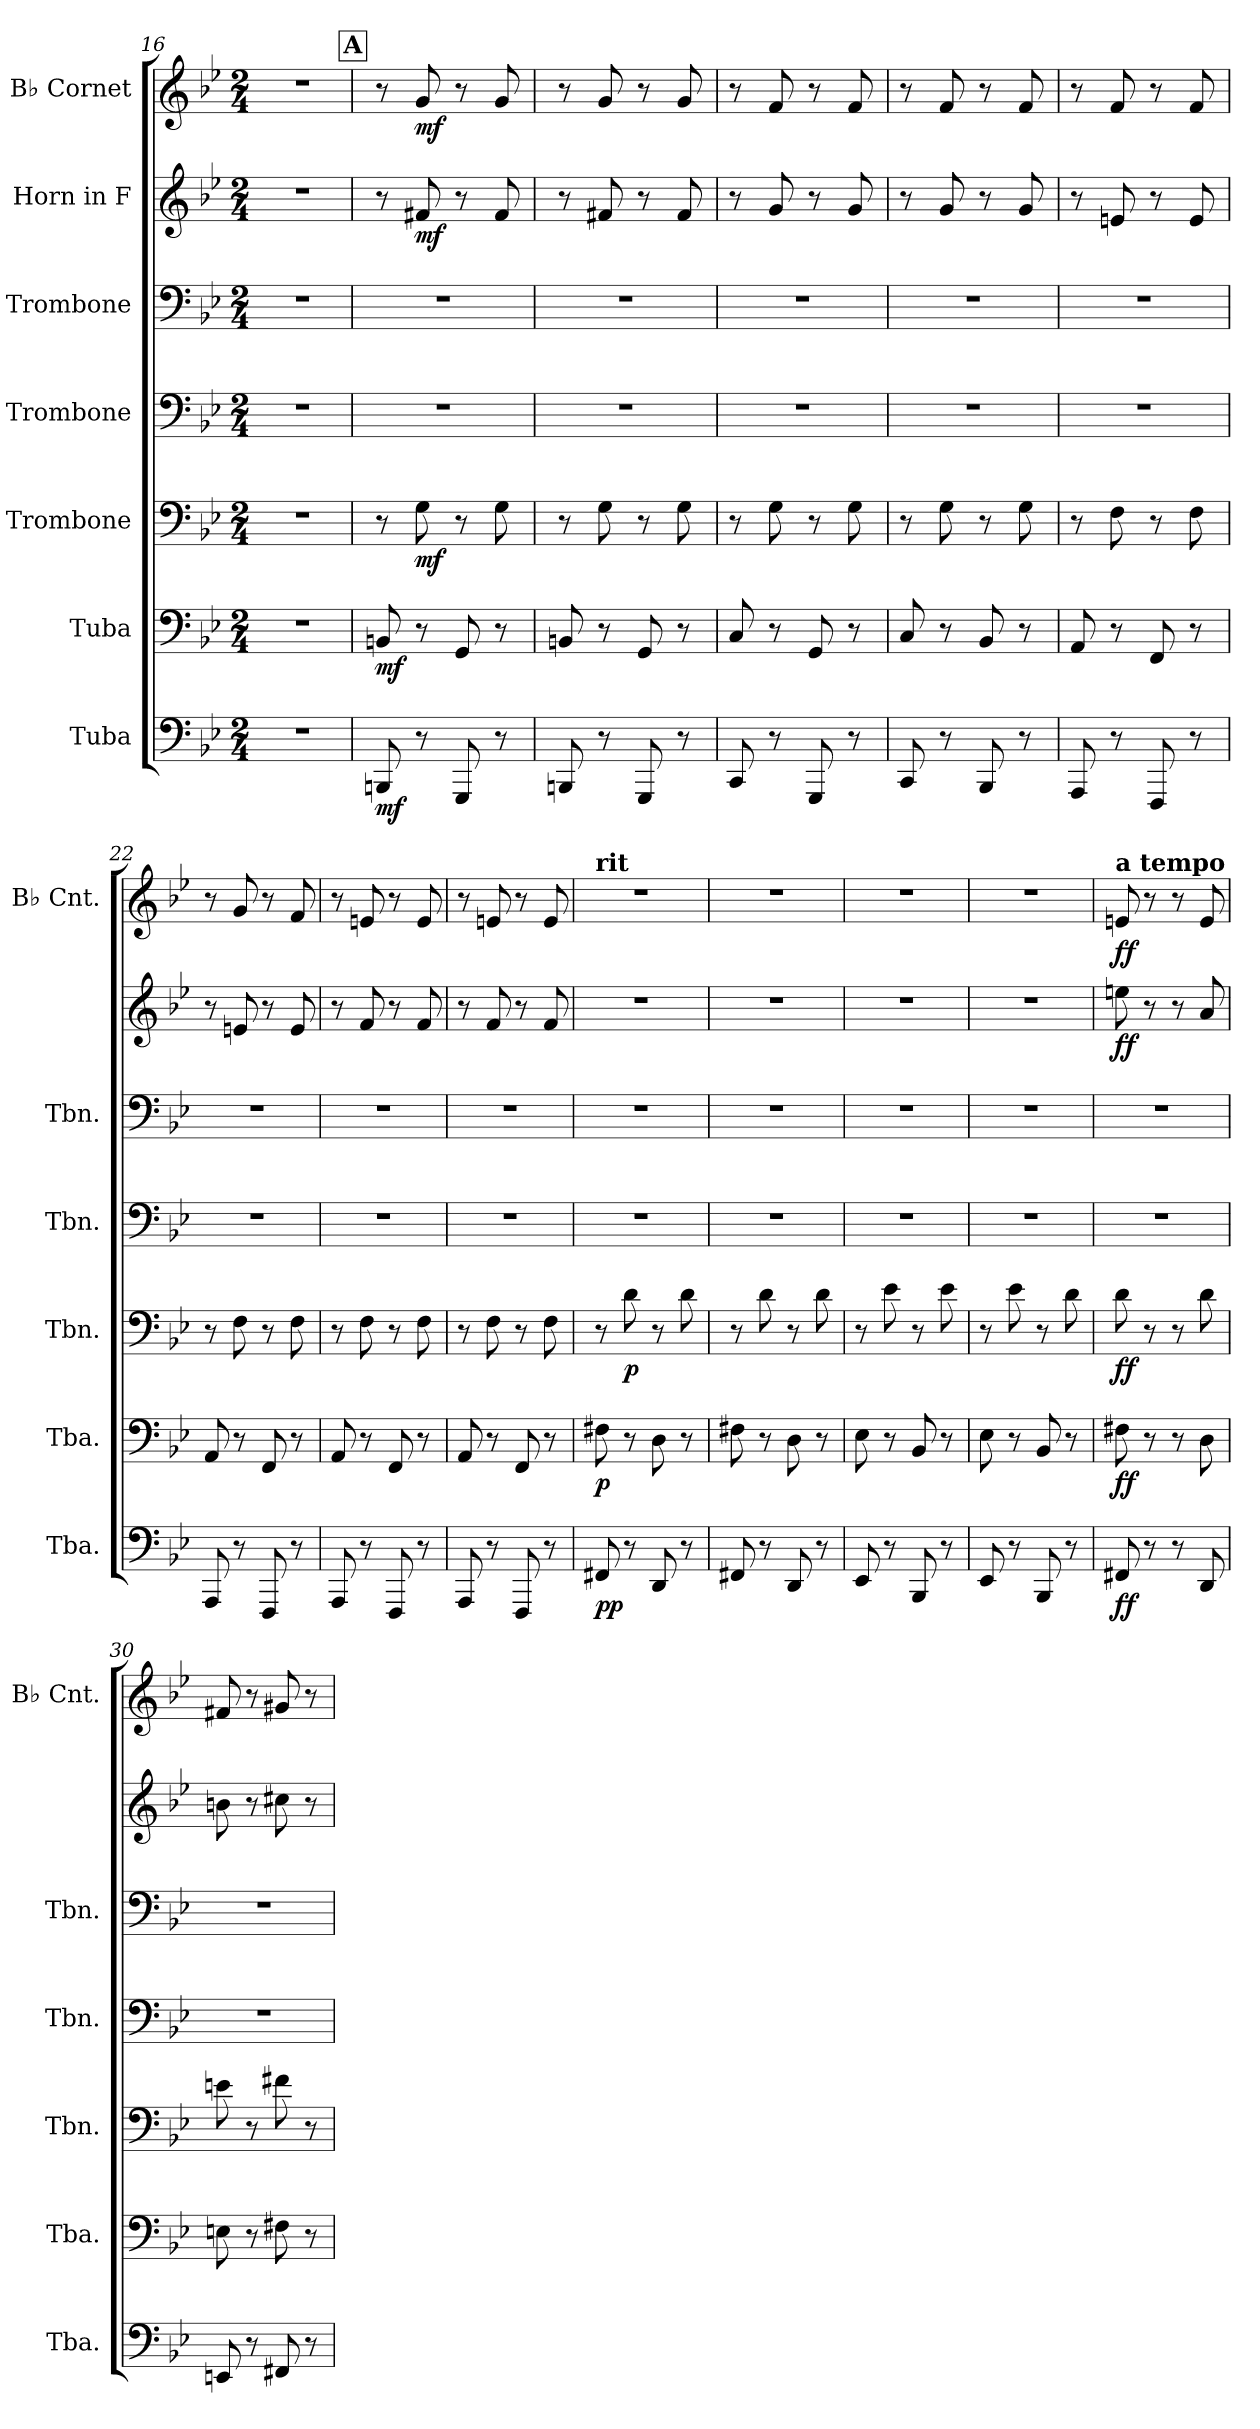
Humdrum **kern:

**kern	**dynam	**kern	**dynam	**kern	**dynam	**kern	**kern	**kern	**dynam	**kern	**dynam
*part7	*part7	*part6	*part6	*part5	*part5	*part4	*part3	*part2	*part2	*part1	*part1
*staff7	*staff7	*staff6	*staff6	*staff5	*staff5	*staff4	*staff3	*staff2	*staff2	*staff1	*staff1
*I"Tuba	*	*I"Tuba	*	*I"Trombone	*	*I"Trombone	*I"Trombone	*I"Horn in F	*	*I"B♭ Cornet	*
*I'Tba.	*	*I'Tba.	*	*I'Tbn.	*	*I'Tbn.	*I'Tbn.	*	*	*I'B♭ Cnt.	*
*clefF4	*	*clefF4	*	*clefF4	*	*clefF4	*clefF4	*clefG2	*	*clefG2	*
*	*	*	*	*	*	*	*	*ITrd4c7	*	*ITrd1c2	*
*k[b-e-]	*	*k[b-e-]	*	*k[b-e-]	*	*k[b-e-]	*k[b-e-]	*k[b-e-a-]	*	*k[b-e-a-d-]	*
*M2/4	*	*M2/4	*	*M2/4	*	*M2/4	*M2/4	*M2/4	*	*M2/4	*
=16	=16	=16	=16	=16	=16	=16	=16	=16	=16	=16	=16
2r	.	2r	.	2r	.	2r	2r	2r	.	2r	.
!!LO:REH:place=s1:a:B:fs=14:t=A
=17	=17	=17	=17	=17	=17	=17	=17	=17	=17	=17	=17
!	!LO:DY:b	!	!LO:DY:b	!	!	!	!	!	!	!	!
8BBBn/	mf	8BBn/	mf	8r	.	2r	2r	8r	.	8r	.
!	!	!	!	!	!LO:DY:b	!	!	!	!LO:DY:b	!	!LO:DY:b
8r	.	8r	.	8G\	mf	.	.	8Bn/	mf	8f/	mf
8GGG/	.	8GG/	.	8r	.	.	.	8r	.	8r	.
8r	.	8r	.	8G\	.	.	.	8B/	.	8f/	.
=18	=18	=18	=18	=18	=18	=18	=18	=18	=18	=18	=18
8BBBn/	.	8BBn/	.	8r	.	2r	2r	8r	.	8r	.
8r	.	8r	.	8G\	.	.	.	8Bn/	.	8f/	.
8GGG/	.	8GG/	.	8r	.	.	.	8r	.	8r	.
8r	.	8r	.	8G\	.	.	.	8B/	.	8f/	.
=19	=19	=19	=19	=19	=19	=19	=19	=19	=19	=19	=19
8CC/	.	8C/	.	8r	.	2r	2r	8r	.	8r	.
8r	.	8r	.	8G\	.	.	.	8c/	.	8e-/	.
8GGG/	.	8GG/	.	8r	.	.	.	8r	.	8r	.
8r	.	8r	.	8G\	.	.	.	8c/	.	8e-/	.
=20	=20	=20	=20	=20	=20	=20	=20	=20	=20	=20	=20
8CC/	.	8C/	.	8r	.	2r	2r	8r	.	8r	.
8r	.	8r	.	8G\	.	.	.	8c/	.	8e-/	.
8BBB-/	.	8BB-i/	.	8r	.	.	.	8r	.	8r	.
8r	.	8r	.	8G\	.	.	.	8c/	.	8e-/	.
=21	=21	=21	=21	=21	=21	=21	=21	=21	=21	=21	=21
8AAA/	.	8AA/	.	8r	.	2r	2r	8r	.	8r	.
8r	.	8r	.	8F\	.	.	.	8An/	.	8e-/	.
8FFF/	.	8FF/	.	8r	.	.	.	8r	.	8r	.
8r	.	8r	.	8F\	.	.	.	8A/	.	8e-/	.
=22	=22	=22	=22	=22	=22	=22	=22	=22	=22	=22	=22
8AAA/	.	8AA/	.	8r	.	2r	2r	8r	.	8r	.
8r	.	8r	.	8F\	.	.	.	8An/	.	8f/	.
8FFF/	.	8FF/	.	8r	.	.	.	8r	.	8r	.
8r	.	8r	.	8F\	.	.	.	8A/	.	8e-/	.
=23	=23	=23	=23	=23	=23	=23	=23	=23	=23	=23	=23
8AAA/	.	8AA/	.	8r	.	2r	2r	8r	.	8r	.
8r	.	8r	.	8F\	.	.	.	8B-/	.	8dn/	.
8FFF/	.	8FF/	.	8r	.	.	.	8r	.	8r	.
8r	.	8r	.	8F\	.	.	.	8B-/	.	8d/	.
=24	=24	=24	=24	=24	=24	=24	=24	=24	=24	=24	=24
8AAA/	.	8AA/	.	8r	.	2r	2r	8r	.	8r	.
8r	.	8r	.	8F\	.	.	.	8B-/	.	8dn/	.
8FFF/	.	8FF/	.	8r	.	.	.	8r	.	8r	.
8r	.	8r	.	8F\	.	.	.	8B-/	.	8d/	.
=25	=25	=25	=25	=25	=25	=25	=25	=25	=25	=25	=25
*	*	*	*	*	*	*	*	*	*	*MM112	*
!	!	!	!	!	!	!	!	!	!	!LO:TX:a:B:t=rit	!
!	!LO:DY:b	!	!	!	!	!	!	!	!	!	!
!	!LO:DY:n=1:b	!	!LO:DY:b	!	!	!	!	!	!	!	!
8FF#X/	p p	8F#X\	p	8r	.	2r	2r	2r	.	2r	.
!	!	!	!	!	!LO:DY:b	!	!	!	!	!	!
8r	.	8r	.	8d\	p	.	.	.	.	.	.
8DD/	.	8D\	.	8r	.	.	.	.	.	.	.
8r	.	8r	.	8d\	.	.	.	.	.	.	.
=26	=26	=26	=26	=26	=26	=26	=26	=26	=26	=26	=26
8FF#X/	.	8F#X\	.	8r	.	2r	2r	2r	.	2r	.
8r	.	8r	.	8d\	.	.	.	.	.	.	.
8DD/	.	8D\	.	8r	.	.	.	.	.	.	.
8r	.	8r	.	8d\	.	.	.	.	.	.	.
=27	=27	=27	=27	=27	=27	=27	=27	=27	=27	=27	=27
8EE-/	.	8E-\	.	8r	.	2r	2r	2r	.	2r	.
8r	.	8r	.	8e-\	.	.	.	.	.	.	.
8BBB-/	.	8BB-/	.	8r	.	.	.	.	.	.	.
8r	.	8r	.	8e-\	.	.	.	.	.	.	.
=28	=28	=28	=28	=28	=28	=28	=28	=28	=28	=28	=28
8EE-/	.	8E-\	.	8r	.	2r	2r	2r	.	2r	.
8r	.	8r	.	8e-\	.	.	.	.	.	.	.
8BBB-/	.	8BB-/	.	8r	.	.	.	.	.	.	.
8r	.	8r	.	8d\	.	.	.	.	.	.	.
=29	=29	=29	=29	=29	=29	=29	=29	=29	=29	=29	=29
*	*	*	*	*	*	*	*	*	*	*MM132	*
!	!	!	!	!	!	!	!	!	!	!LO:TX:a:B:t=a tempo	!
!	!LO:DY:b	!	!LO:DY:b	!	!LO:DY:b	!	!	!	!LO:DY:b	!	!LO:DY:b
8FF#X/	ff	8F#X\	ff	8d\	ff	2r	2r	8an\	ff	8dn/	ff
8r	.	8r	.	8r	.	.	.	8r	.	8r	.
8r	.	8r	.	8r	.	.	.	8r	.	8r	.
8DD/	.	8D\	.	8d\	.	.	.	8d/	.	8d/	.
=30	=30	=30	=30	=30	=30	=30	=30	=30	=30	=30	=30
8EEn/	.	8En\	.	8en\	.	2r	2r	8en\	.	8en/	.
8r	.	8r	.	8r	.	.	.	8r	.	8r	.
8FF#X/	.	8F#X\	.	8f#X\	.	.	.	8f#X\	.	8f#X/	.
8r	.	8r	.	8r	.	.	.	8r	.	8r	.
=	=	=	=	=	=	=	=	=	=	=	=
*-	*-	*-	*-	*-	*-	*-	*-	*-	*-	*-	*-
